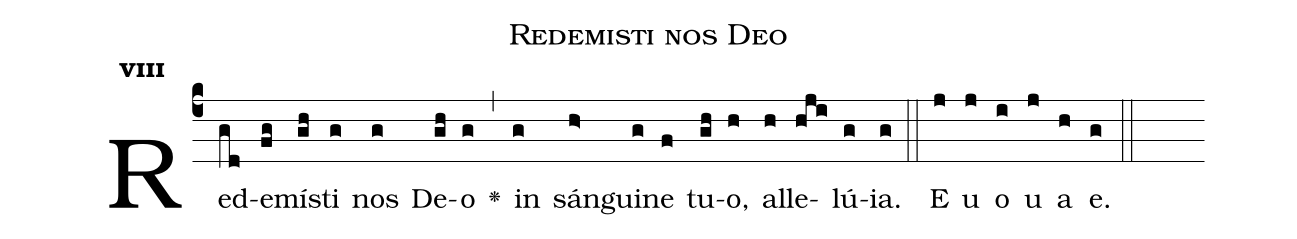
name:Redemisti nos Deo;
office-part:Antiphona;
mode:8;
%%
initial-style: 1;
name: Redemisti nos Deo
book: Antiphonae & Responsoria/Tomus II, p. 190;
occasion: Hebdomada IV Paschae Dominica;
office-part: Vesperae I Ant 2;
user-notes: ;
commentary: ;
annotation: 8g;
centering-scheme: english;
fontsize: 12;
font: OFLSortsMillGoudy;
height: 11;
width: 4.5;
%%
(c4)Red(gd)e(fg)mí(gh)sti(g) nos(g) De(gh)o(g) <v>\greheightstar</v>(,) in(g) sán(h>)gui(g)ne(f) tu(gh)o,(h) al(h)le(hji)lú(g)ia.(g) (::)
E(j) u(j) o(i) u(j) a(h) e.(g) (::)
